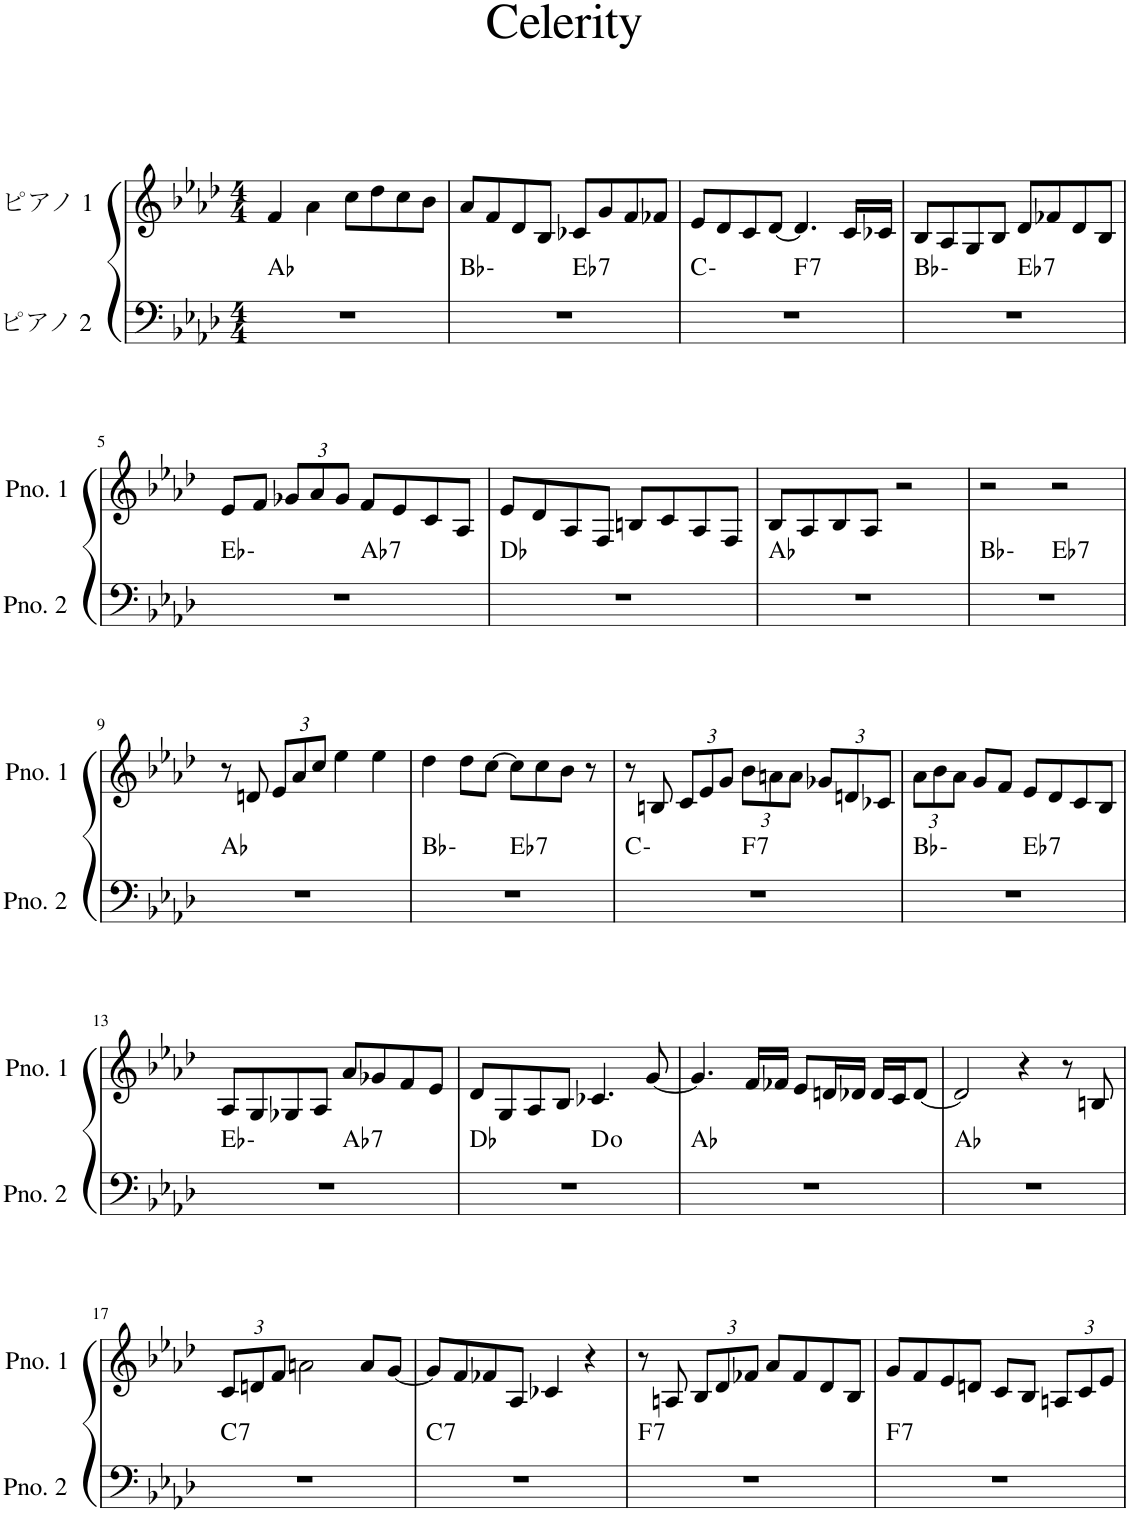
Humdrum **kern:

**kern	**harte	**kern
*part2	*part2	*part1
*staff2	*	*staff1
*I"ピアノ 2	*	*I"ピアノ 1
*clefF4	*	*clefG2
*k[b-e-a-d-]	*	*k[b-e-a-d-]
*M4/4	*	*M4/4
=1	=1	=1
1r	Ab:maj	4f/
.	.	4a-\
.	.	8cc\L
.	.	8dd-\
.	.	8cc\
.	.	8b-\J
=2	=2	=2
*^	*	*
1r	2ryy	Bb:min	8a-/L
.	.	.	8f/
.	.	.	8d-/
.	.	.	8B-/J
!	!	!LO:H:kt=7	!
.	2ryy	Eb:7	8c-X/L
.	.	.	8g/
.	.	.	8f/
.	.	.	8f-X/J
=3	=3	=3	=3
1r	2ryy	C:min	8e-/L
.	.	.	8d-/
.	.	.	8c/
.	.	.	[8d-/J
!	!	!LO:H:kt=7	!
.	2ryy	F:7	4.d-/]
.	.	.	16c/LL
.	.	.	16c-X/JJ
=4	=4	=4	=4
1r	2ryy	Bb:min	8B-/L
.	.	.	8A-/
.	.	.	8G/
.	.	.	8B-/J
!	!	!LO:H:kt=7	!
.	2ryy	Eb:7	8d-/L
.	.	.	8f-X/
.	.	.	8d-/
.	.	.	8B-/J
!!LO:LB:g=z
=5	=5	=5	=5
1r	2ryy	Eb:min	8e-/L
.	.	.	8f/J
*	*	*	*Xbrackettup
.	.	.	12g-X/L
.	.	.	12a-/
.	.	.	12g-/J
!	!	!LO:H:kt=7	!
.	2ryy	Ab:7	8f/L
.	.	.	8e-/
.	.	.	8c/
.	.	.	8A-/J
*v	*v	*	*
=6	=6	=6
1r	Db:maj	8e-/L
.	.	8d-/
.	.	8A-/
.	.	8F/J
.	.	8Bn/L
.	.	8c/
.	.	8A-/
.	.	8F/J
=7	=7	=7
1r	Ab:maj	8B-/L
.	.	8A-/
.	.	8B-/
.	.	8A-/J
.	.	2r
=8	=8	=8
*^	*	*
1r	2ryy	Bb:min	2r
!	!	!LO:H:kt=7	!
.	2ryy	Eb:7	2r
*v	*v	*	*
!!LO:LB:g=z
=9	=9	=9
1r	Ab:maj	8r
.	.	8dn/
.	.	12e-/L
.	.	12a-/
.	.	12cc/J
.	.	4ee-\
.	.	4ee-\
=10	=10	=10
*^	*	*
1r	2ryy	Bb:min	4dd-\
.	.	.	8dd-\L
.	.	.	[8cc\J
!	!	!LO:H:kt=7	!
.	2ryy	Eb:7	8cc\L]
.	.	.	8cc\
.	.	.	8b-\J
.	.	.	8r
=11	=11	=11	=11
1r	2ryy	C:min	8r
.	.	.	8Bn/
.	.	.	12c/L
.	.	.	12e-/
.	.	.	12g/J
!	!	!LO:H:kt=7	!
.	2ryy	F:7	12b-\L
.	.	.	12an\
.	.	.	12a\J
.	.	.	12g-X/L
.	.	.	12dn/
.	.	.	12c-X/J
=12	=12	=12	=12
1r	2ryy	Bb:min	12a-\L
.	.	.	12b-\
.	.	.	12a-\J
.	.	.	8g/L
.	.	.	8f/J
!	!	!LO:H:kt=7	!
.	2ryy	Eb:7	8e-/L
.	.	.	8d-/
.	.	.	8c/
.	.	.	8B-/J
!!LO:LB:g=z
=13	=13	=13	=13
1r	2ryy	Eb:min	8A-/L
.	.	.	8G/
.	.	.	8G-X/
.	.	.	8A-/J
!	!	!LO:H:kt=7	!
.	2ryy	Ab:7	8a-/L
.	.	.	8g-X/
.	.	.	8f/
.	.	.	8e-/J
=14	=14	=14	=14
1r	2ryy	Db:maj	8d-/L
.	.	.	8G/
.	.	.	8A-/
.	.	.	8B-/J
.	2ryy	D:dim	4.c-X/
.	.	.	[8g/
*v	*v	*	*
=15	=15	=15
1r	Ab:maj	4.g/]
.	.	16f/LL
.	.	16f-X/JJ
.	.	8e-/L
.	.	16dn/L
.	.	16d-X/JJ
.	.	16d-/LL
.	.	16c/J
.	.	[8d-/J
=16	=16	=16
1r	Ab:maj	2d-/]
.	.	4r
.	.	8r
.	.	8Bn/
!!LO:LB:g=z
=17	=17	=17
!	!LO:H:kt=7	!
1r	C:7	12c/L
.	.	12dn/
.	.	12f/J
.	.	2an\
.	.	8a/L
.	.	[8g/J
=18	=18	=18
!	!LO:H:kt=7	!
1r	C:7	8g/L]
.	.	8f/
.	.	8f-X/
.	.	8A-/J
.	.	4c-X/
.	.	4r
=19	=19	=19
!	!LO:H:kt=7	!
1r	F:7	8r
.	.	8An/
.	.	12B-/L
.	.	12d-/
.	.	12f-X/J
.	.	8a-/L
.	.	8f-/
.	.	8d-/
.	.	8B-/J
=20	=20	=20
!	!LO:H:kt=7	!
1r	F:7	8g/L
.	.	8f/
.	.	8e-/
.	.	8dn/J
.	.	8c/L
.	.	8B-/J
.	.	12An/L
.	.	12c/
.	.	12e-/J
=	=	=
*-	*-	*-
